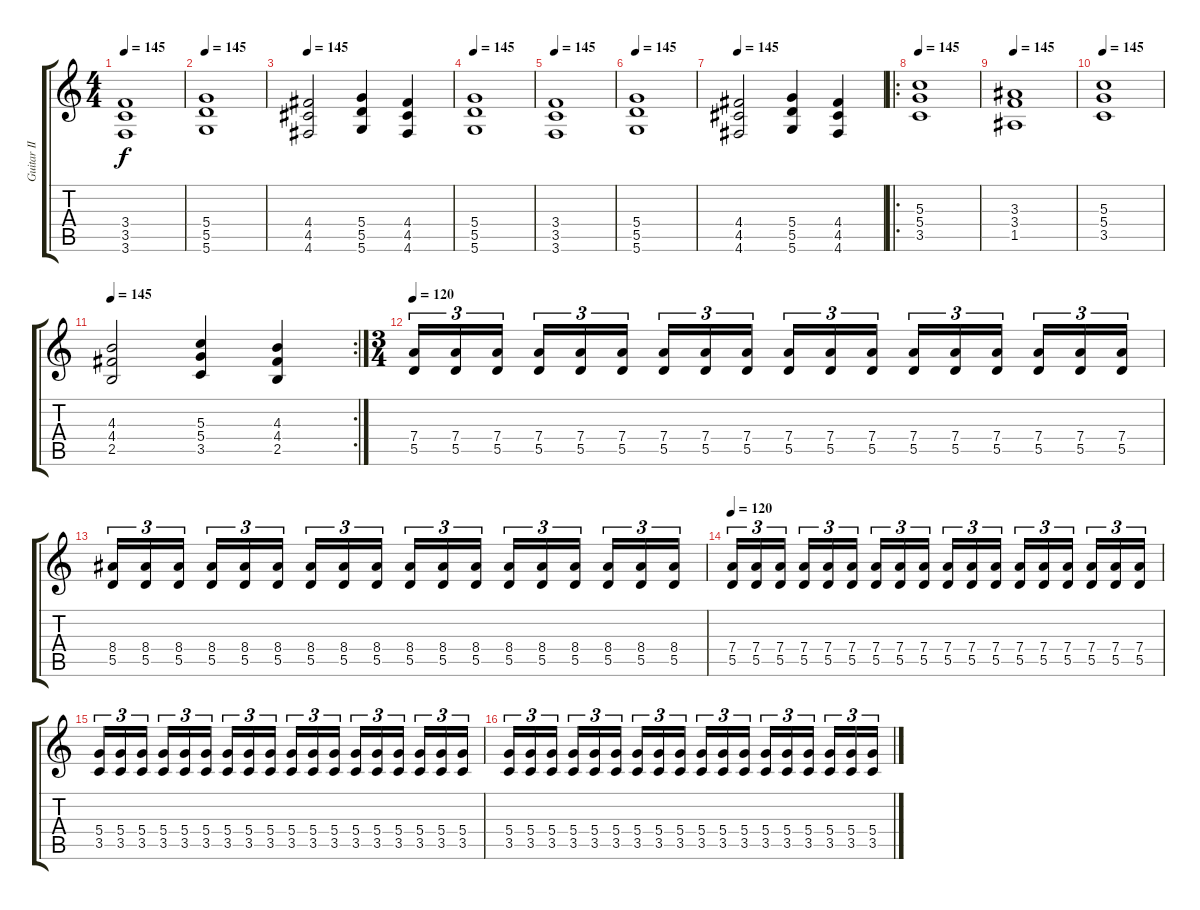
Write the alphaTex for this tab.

\track ("Guitar II" "Guitar II") {instrument distortionguitar}
\staff {score tabs}
\tuning (E4 B3 G3 D3 A2 D2) {hide}
\ts (4 4)
\tempo 145
\clef g2
\ks c
(3.4 3.5 3.6).1{dy f} |
\tempo 145
(5.4 5.5 5.6).1 |
\tempo 145
(4.4 4.5 4.6).2 (5.4 5.5 5.6).4 (4.4 4.5 4.6).4 |
\tempo 145
(5.4 5.5 5.6).1 |
\tempo 145
(3.4 3.5 3.6).1 |
\tempo 145
(5.4 5.5 5.6).1 |
\tempo 145
(4.4 4.5 4.6).2 (5.4 5.5 5.6).4 (4.4 4.5 4.6).4 |
\ro
\tempo 145
(5.3 5.4 3.5).1 |
\tempo 145
(3.3 3.4 1.5).1 |
\tempo 145
(5.3 5.4 3.5).1 |
\rc 2
\tempo 145
(4.3 4.4 2.5).2 (5.3 5.4 3.5).4 (4.3 4.4 2.5).4 |
\ts (3 4)
\tempo 120
(7.4 5.5).16{tu (3 2)} (7.4 5.5).16{tu (3 2)} (7.4 5.5).16{tu (3 2)} (7.4 5.5).16{tu (3 2)} (7.4 5.5).16{tu (3 2)} (7.4 5.5).16{tu (3 2)} (7.4 5.5).16{tu (3 2)} (7.4 5.5).16{tu (3 2)} (7.4 5.5).16{tu (3 2)} (7.4 5.5).16{tu (3 2)} (7.4 5.5).16{tu (3 2)} (7.4 5.5).16{tu (3 2)} (7.4 5.5).16{tu (3 2)} (7.4 5.5).16{tu (3 2)} (7.4 5.5).16{tu (3 2)} (7.4 5.5).16{tu (3 2)} (7.4 5.5).16{tu (3 2)} (7.4 5.5).16{tu (3 2)} |
(8.4 5.5).16{tu (3 2)} (8.4 5.5).16{tu (3 2)} (8.4 5.5).16{tu (3 2)} (8.4 5.5).16{tu (3 2)} (8.4 5.5).16{tu (3 2)} (8.4 5.5).16{tu (3 2)} (8.4 5.5).16{tu (3 2)} (8.4 5.5).16{tu (3 2)} (8.4 5.5).16{tu (3 2)} (8.4 5.5).16{tu (3 2)} (8.4 5.5).16{tu (3 2)} (8.4 5.5).16{tu (3 2)} (8.4 5.5).16{tu (3 2)} (8.4 5.5).16{tu (3 2)} (8.4 5.5).16{tu (3 2)} (8.4 5.5).16{tu (3 2)} (8.4 5.5).16{tu (3 2)} (8.4 5.5).16{tu (3 2)} |
\tempo 120
(7.4 5.5).16{tu (3 2)} (7.4 5.5).16{tu (3 2)} (7.4 5.5).16{tu (3 2)} (7.4 5.5).16{tu (3 2)} (7.4 5.5).16{tu (3 2)} (7.4 5.5).16{tu (3 2)} (7.4 5.5).16{tu (3 2)} (7.4 5.5).16{tu (3 2)} (7.4 5.5).16{tu (3 2)} (7.4 5.5).16{tu (3 2)} (7.4 5.5).16{tu (3 2)} (7.4 5.5).16{tu (3 2)} (7.4 5.5).16{tu (3 2)} (7.4 5.5).16{tu (3 2)} (7.4 5.5).16{tu (3 2)} (7.4 5.5).16{tu (3 2)} (7.4 5.5).16{tu (3 2)} (7.4 5.5).16{tu (3 2)} |
(5.4 3.5).16{tu (3 2)} (5.4 3.5).16{tu (3 2)} (5.4 3.5).16{tu (3 2)} (5.4 3.5).16{tu (3 2)} (5.4 3.5).16{tu (3 2)} (5.4 3.5).16{tu (3 2)} (5.4 3.5).16{tu (3 2)} (5.4 3.5).16{tu (3 2)} (5.4 3.5).16{tu (3 2)} (5.4 3.5).16{tu (3 2)} (5.4 3.5).16{tu (3 2)} (5.4 3.5).16{tu (3 2)} (5.4 3.5).16{tu (3 2)} (5.4 3.5).16{tu (3 2)} (5.4 3.5).16{tu (3 2)} (5.4 3.5).16{tu (3 2)} (5.4 3.5).16{tu (3 2)} (5.4 3.5).16{tu (3 2)} |
(5.4 3.5).16{tu (3 2)} (5.4 3.5).16{tu (3 2)} (5.4 3.5).16{tu (3 2)} (5.4 3.5).16{tu (3 2)} (5.4 3.5).16{tu (3 2)} (5.4 3.5).16{tu (3 2)} (5.4 3.5).16{tu (3 2)} (5.4 3.5).16{tu (3 2)} (5.4 3.5).16{tu (3 2)} (5.4 3.5).16{tu (3 2)} (5.4 3.5).16{tu (3 2)} (5.4 3.5).16{tu (3 2)} (5.4 3.5).16{tu (3 2)} (5.4 3.5).16{tu (3 2)} (5.4 3.5).16{tu (3 2)} (5.4 3.5).16{tu (3 2)} (5.4 3.5).16{tu (3 2)} (5.4 3.5).16{tu (3 2)}
